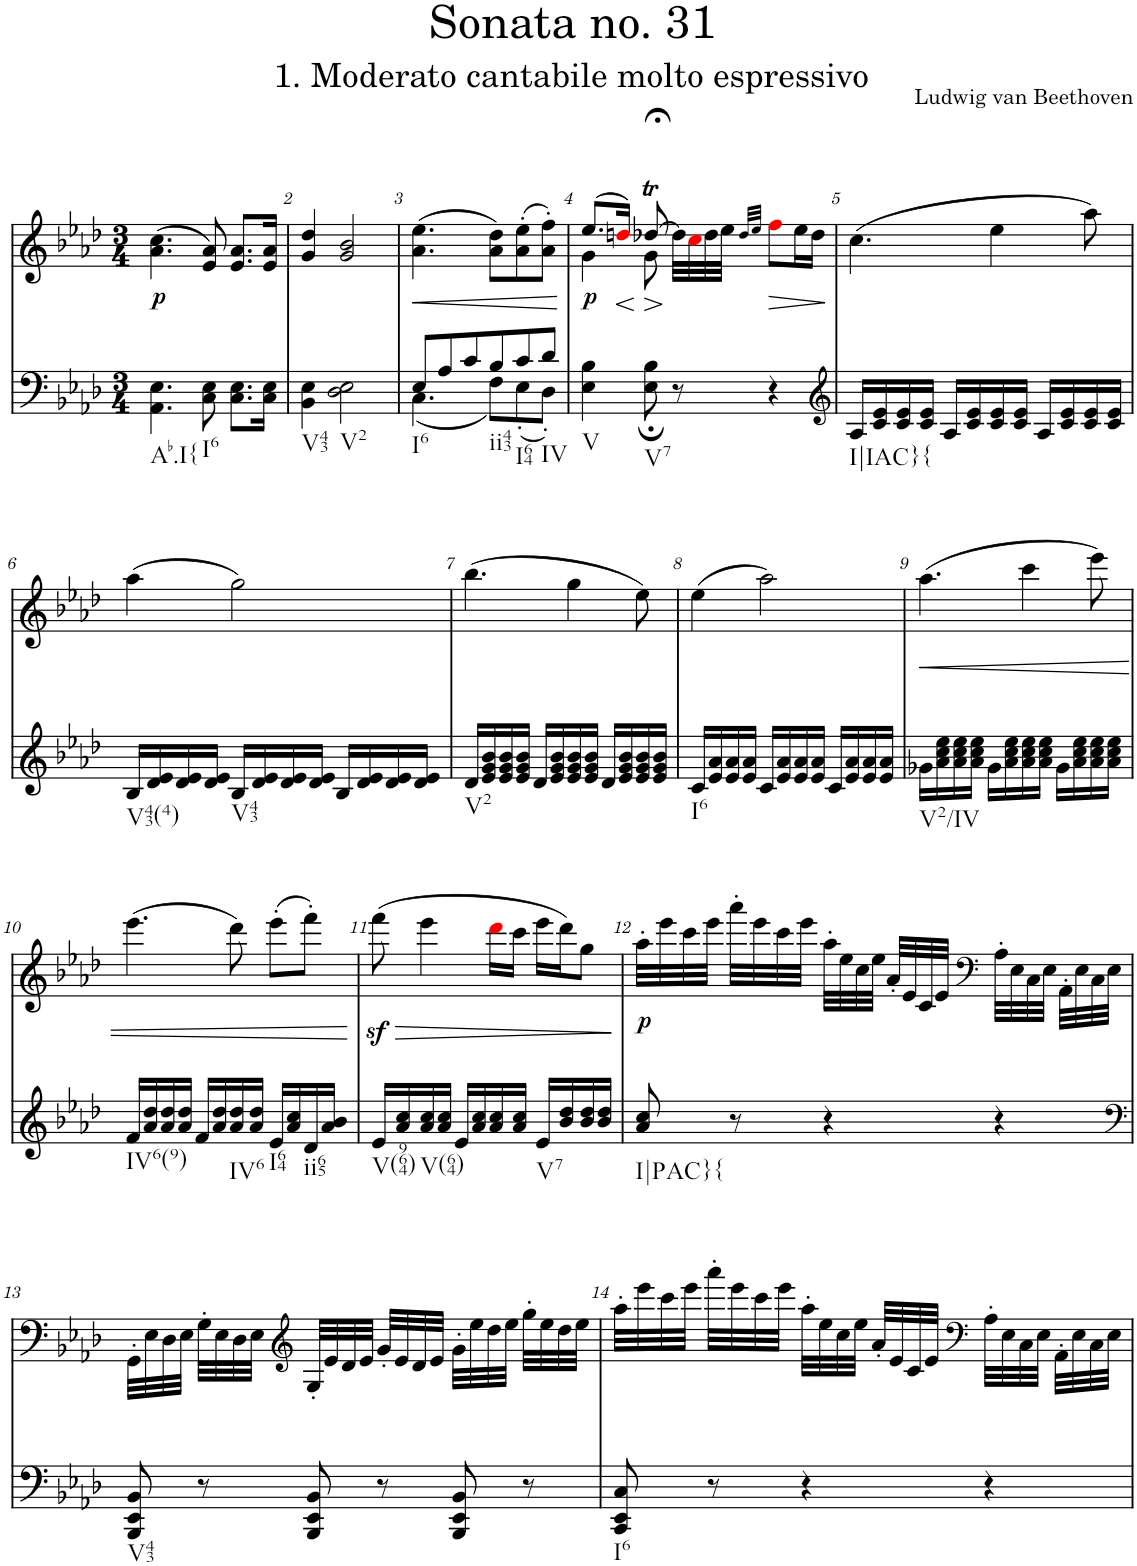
**kern	**kern	**text	**dynam
*part2	*part1	*part1	*part1
*staff2	*staff1	*staff1	*staff1
*I"Piano	*I"Piano	*	*
*I'Pno	*I'Pno	*	*
*clefF4	*clefG2	*	*
*k[b-e-a-d-]	*k[b-e-a-d-]	*	*
*A-:	*A-:	*	*
*M3/4	*M3/4	*	*
=1	=1	=1	=1
!LO:TX:b:t=Ab.I{	!	!	!
!	!	!LO:LY:b	!
4.AA-\ 4.E-\	(4.a-\ 4.cc\	.	.
!LO:TX:b:t=I6	!	!	!
8C\ 8E-\	8e-/ 8a-/)	.	.
8.C\ 8.E-\L	8.e-/ 8.a-/L	.	.
16C\ 16E-\Jk	16e-/ 16a-/Jk	.	.
=2	=2	=2	=2
!LO:TX:b:t=V43	!	!	!
4BB-\ 4E-\	4g/ 4dd-/	.	.
!LO:TX:b:t=V2	!	!	!
2D-\ 2E-\	2g/ 2b-/	.	.
=3	=3	=3	=3
*^	*	*	*
!LO:TX:b:t=I6	!	!	!	!
!	!	!	!	!LO:HP:b
8E-/L	(4.C\	(4.a-\ 4.ee-\	.	<
8A-/	.	.	.	.
8c/	.	.	.	.
!LO:TX:b:t=ii43	!	!	!	!
8B-/	8F\L)	8a-\ 8dd-\L)	.	.
!LO:TX:b:t=I64	!	!	!	!
8c/	(8E-'\	(8a-\' 8ee-\'	.	.
!LO:TX:b:t=IV	!	!	!	!
8d-/J	8D-'\J)	8a-\' 8ff\'J)	.	.
*v	*v	*	*	*
.	.	.	[
=4	=4	=4	=4
*	*^	*	*
!LO:TX:b:t=V	!	!	!	!
!	!	!	!LO:LY:b	!
4E-\ 4B-\	(8.ee-/L	4g\	.	.
!	!	!	!	!LO:HP:b
.	16ddni/Jk)	.	.	<
!LO:TX:b:t=V7	!	!	!	!
!	!	!	!	!LO:HP:n=1:b
8E-\; 8B-\;	[8dd-X;<T/	8g\	.	[ >
8r	8ryy	32dd-\LLL]	.	]
.	.	32cci\	.	.
.	.	32dd-\	.	.
.	.	32ee-\JJJ	.	.
.	.	32qdd-/LLL	.	.
.	.	32qee-/JJJ	.	.
!	!	!	!	!LO:HP:b
4r	4ryy	8ffi\L	.	>
.	.	16ee-\L	.	.
.	.	16dd-\JJ	.	.
*	*v	*v	*	*
.	.	.	]
=5	=5	=5	=5
*clefG2	*	*	*
!LO:TX:b:t=I|IAC}{	!	!	!
16A-/LL	(4.cc\	.	.
16c/ 16e-/	.	.	.
16c/ 16e-/	.	.	.
16c/ 16e-/JJ	.	.	.
16A-/LL	.	.	.
16c/ 16e-/	.	.	.
16c/ 16e-/	4ee-\	.	.
16c/ 16e-/JJ	.	.	.
16A-/LL	.	.	.
16c/ 16e-/	.	.	.
16c/ 16e-/	8aa-\)	.	.
16c/ 16e-/JJ	.	.	.
!!LO:LB:g=z
=6	=6	=6	=6
!LO:TX:b:t=V43(4)	!	!	!
16B-/LL	(4aa-\	.	.
16d-/ 16e-/	.	.	.
16d-/ 16e-/	.	.	.
16d-/ 16e-/JJ	.	.	.
!LO:TX:b:t=V43	!	!	!
16B-/LL	2gg\)	.	.
16d-/ 16e-/	.	.	.
16d-/ 16e-/	.	.	.
16d-/ 16e-/JJ	.	.	.
16B-/LL	.	.	.
16d-/ 16e-/	.	.	.
16d-/ 16e-/	.	.	.
16d-/ 16e-/JJ	.	.	.
=7	=7	=7	=7
!LO:TX:b:t=V2	!	!	!
16d-/LL	(4.bb-\	.	.
16e-/ 16g/ 16b-/	.	.	.
16e-/ 16g/ 16b-/	.	.	.
16e-/ 16g/ 16b-/JJ	.	.	.
16d-/LL	.	.	.
16e-/ 16g/ 16b-/	.	.	.
16e-/ 16g/ 16b-/	4gg\	.	.
16e-/ 16g/ 16b-/JJ	.	.	.
16d-/LL	.	.	.
16e-/ 16g/ 16b-/	.	.	.
16e-/ 16g/ 16b-/	8ee-\)	.	.
16e-/ 16g/ 16b-/JJ	.	.	.
=8	=8	=8	=8
!LO:TX:b:t=I6	!	!	!
16c/LL	(4ee-\	.	.
16e-/ 16a-/	.	.	.
16e-/ 16a-/	.	.	.
16e-/ 16a-/JJ	.	.	.
16c/LL	2aa-\)	.	.
16e-/ 16a-/	.	.	.
16e-/ 16a-/	.	.	.
16e-/ 16a-/JJ	.	.	.
16c/LL	.	.	.
16e-/ 16a-/	.	.	.
16e-/ 16a-/	.	.	.
16e-/ 16a-/JJ	.	.	.
=9	=9	=9	=9
!LO:TX:b:t=V2/IV	!	!	!
!	!	!	!LO:HP:b
16g-X\LL	(4.aa-\	.	<
16a-\ 16cc\ 16ee-\	.	.	.
16a-\ 16cc\ 16ee-\	.	.	.
16a-\ 16cc\ 16ee-\JJ	.	.	.
16g-\LL	.	.	.
16a-\ 16cc\ 16ee-\	.	.	.
16a-\ 16cc\ 16ee-\	4ccc\	.	.
16a-\ 16cc\ 16ee-\JJ	.	.	.
16g-\LL	.	.	.
16a-\ 16cc\ 16ee-\	.	.	.
16a-\ 16cc\ 16ee-\	8eee-\)	.	.
16a-\ 16cc\ 16ee-\JJ	.	.	.
!!LO:LB:g=z
=10	=10	=10	=10
!LO:TX:b:t=IV6(9)	!	!	!
16f/LL	(4.eee-\	.	.
16a-/ 16dd-/	.	.	.
16a-/ 16dd-/	.	.	.
16a-/ 16dd-/JJ	.	.	.
16f/LL	.	.	.
16a-/ 16dd-/	.	.	.
!LO:TX:b:t=IV6	!	!	!
16a-/ 16dd-/	8ddd-\)	.	.
16a-/ 16dd-/JJ	.	.	.
!LO:TX:b:t=I64	!	!	!
16e-/LL	(8eee-'\L	.	.
16a-/ 16cc/	.	.	.
!LO:TX:b:t=ii65	!	!	!
16d-/	8fff'\J)	.	.
16a-/ 16b-/JJ	.	.	.
.	.	.	[
=11	=11	=11	=11
!LO:TX:b:t=V(964)	!	!	!
!	!	!	!LO:HP:b
16e-/LL	(8fffz<\	.	>
16a-/ 16cc/	.	.	.
!LO:TX:b:t=V(64)	!	!	!
16a-/ 16cc/	4eee-\	.	.
16a-/ 16cc/JJ	.	.	.
16e-/LL	.	.	.
16a-/ 16cc/	.	.	.
16a-/ 16cc/	16ddd-i\LL	.	.
16a-/ 16cc/JJ	16ccc\JJ	.	.
!LO:TX:b:t=V7	!	!	!
16e-/LL	16eee-\LL	.	.
16b-/ 16dd-/	16ddd-\J)	.	.
16b-/ 16dd-/	8gg\J	.	.
16b-/ 16dd-/JJ	.	.	.
.	.	.	]
=12	=12	=12	=12
!LO:TX:b:t=I|PAC}{	!	!	!
!	!	!LO:LY:b	!
8a-/ 8cc/	32aa-'\LLL	.	.
.	32eee-\	.	.
.	32ccc\	.	.
.	32eee-\JJJ	.	.
8r	32aaa-'\LLL	.	.
.	32eee-\	.	.
.	32ccc\	.	.
.	32eee-\JJJ	.	.
4r	32aa-'\LLL	.	.
.	32ee-\	.	.
.	32cc\	.	.
.	32ee-\JJJ	.	.
.	32a-'/LLL	.	.
.	32e-/	.	.
.	32c/	.	.
.	32e-/JJJ	.	.
*	*clefF4	*	*
4r	32A-'\LLL	.	.
.	32E-\	.	.
.	32C\	.	.
.	32E-\JJJ	.	.
.	32AA-'\LLL	.	.
.	32E-\	.	.
.	32C\	.	.
.	32E-\JJJ	.	.
!!LO:LB:g=z
=13	=13	=13	=13
*clefF4	*	*	*
!LO:TX:b:t=V43	!	!	!
8BBB-/ 8EE-/ 8BB-/	32GG'\LLL	.	.
.	32E-\	.	.
.	32D-\	.	.
.	32E-\JJJ	.	.
8r	32G'\LLL	.	.
.	32E-\	.	.
.	32D-\	.	.
.	32E-\JJJ	.	.
*	*clefG2	*	*
8BBB-/ 8EE-/ 8BB-/	32G'/LLL	.	.
.	32e-/	.	.
.	32d-/	.	.
.	32e-/JJJ	.	.
8r	32g'/LLL	.	.
.	32e-/	.	.
.	32d-/	.	.
.	32e-/JJJ	.	.
8BBB-/ 8EE-/ 8BB-/	32g'\LLL	.	.
.	32ee-\	.	.
.	32dd-\	.	.
.	32ee-\JJJ	.	.
8r	32gg'\LLL	.	.
.	32ee-\	.	.
.	32dd-\	.	.
.	32ee-\JJJ	.	.
=14	=14	=14	=14
!LO:TX:b:t=I6	!	!	!
8CC/ 8EE-/ 8C/	32aa-'\LLL	.	.
.	32eee-\	.	.
.	32ccc\	.	.
.	32eee-\JJJ	.	.
8r	32aaa-'\LLL	.	.
.	32eee-\	.	.
.	32ccc\	.	.
.	32eee-\JJJ	.	.
4r	32aa-'\LLL	.	.
.	32ee-\	.	.
.	32cc\	.	.
.	32ee-\JJJ	.	.
.	32a-'/LLL	.	.
.	32e-/	.	.
.	32c/	.	.
.	32e-/JJJ	.	.
*	*clefF4	*	*
4r	32A-'\LLL	.	.
.	32E-\	.	.
.	32C\	.	.
.	32E-\JJJ	.	.
.	32AA-'\LLL	.	.
.	32E-\	.	.
.	32C\	.	.
.	32E-\JJJ	.	.
=	=	=	=
*-	*-	*-	*-
